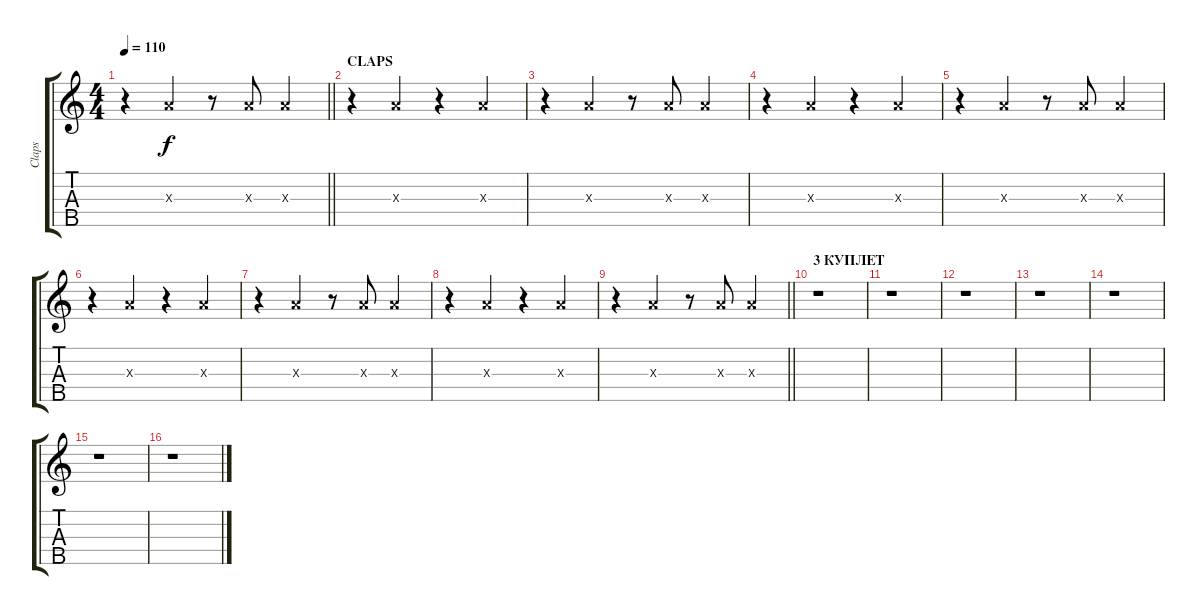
\track ("Claps" "Claps") {instrument electricbassfinger}
\staff {score tabs}
\tuning (E4 B3 G3 D3 A2) {hide}
\ts (4 4)
\tempo 110
\clef g2
\barLineRight lightlight
\ks c
r.4{dy f} 2.3{x}.4 r.8 2.3{x}.8 2.3{x}.4 |
\section ("" "CLAPS")
r.4 2.3{x}.4 r.4 2.3{x}.4 |
r.4 2.3{x}.4 r.8 2.3{x}.8 2.3{x}.4 |
r.4 2.3{x}.4 r.4 2.3{x}.4 |
r.4 2.3{x}.4 r.8 2.3{x}.8 2.3{x}.4 |
r.4 2.3{x}.4 r.4 2.3{x}.4 |
r.4 2.3{x}.4 r.8 2.3{x}.8 2.3{x}.4 |
r.4 2.3{x}.4 r.4 2.3{x}.4 |
\barLineRight lightlight
r.4 2.3{x}.4 r.8 2.3{x}.8 2.3{x}.4 |
\section ("" "3 КУПЛЕТ")
r.1 |
r.1 |
r.1 |
r.1 |
r.1 |
r.1 |
r.1
